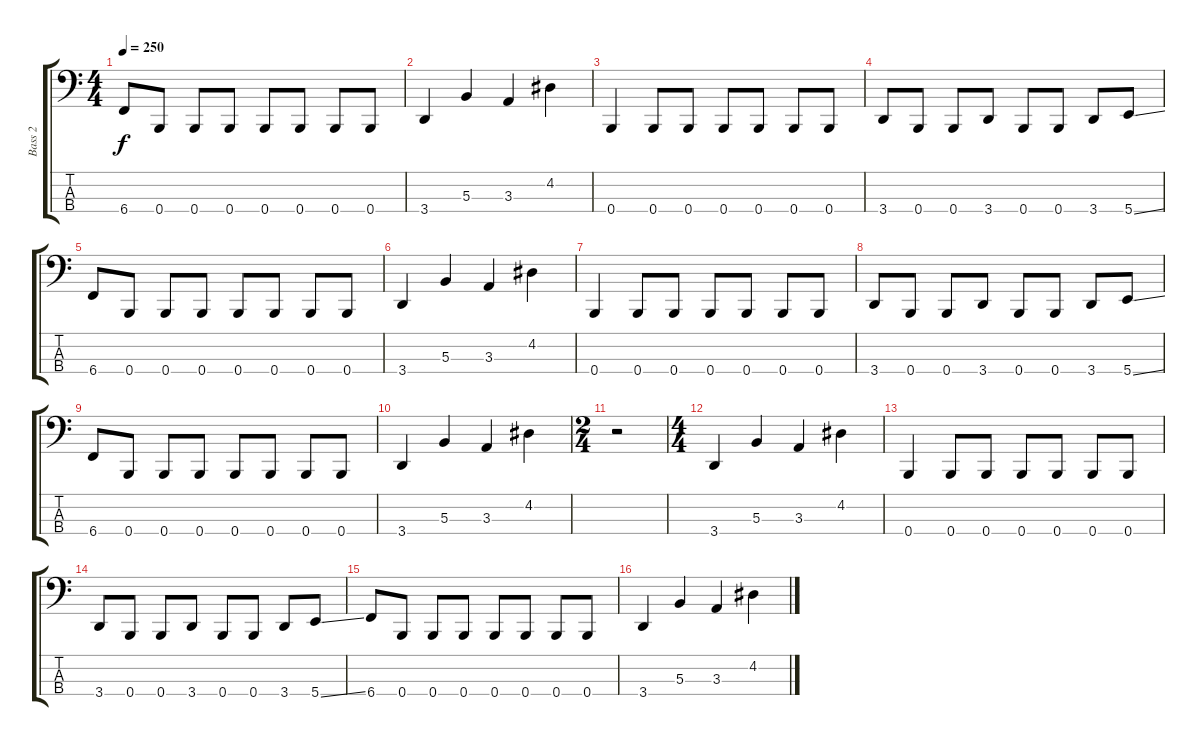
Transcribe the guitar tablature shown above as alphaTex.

\track ("Bass 2" "Bass 2") {instrument electricbassfinger}
\staff {score tabs}
\tuning (E2 B1 Gb1 B0) {hide}
\ts (4 4)
\tempo 250
\clef f4
\ks c
6.4.8{dy f} 0.4.8 0.4.8 0.4.8 0.4.8 0.4.8 0.4.8 0.4.8 |
3.4.4 5.3.4 3.3.4 4.2.4 |
0.4.4 0.4.8 0.4.8 0.4.8 0.4.8 0.4.8 0.4.8 |
3.4.8 0.4.8 0.4.8 3.4.8 0.4.8 0.4.8 3.4.8 5.4{ss}.8 |
6.4.8 0.4.8 0.4.8 0.4.8 0.4.8 0.4.8 0.4.8 0.4.8 |
3.4.4 5.3.4 3.3.4 4.2.4 |
0.4.4 0.4.8 0.4.8 0.4.8 0.4.8 0.4.8 0.4.8 |
3.4.8 0.4.8 0.4.8 3.4.8 0.4.8 0.4.8 3.4.8 5.4{ss}.8 |
6.4.8 0.4.8 0.4.8 0.4.8 0.4.8 0.4.8 0.4.8 0.4.8 |
3.4.4 5.3.4 3.3.4 4.2.4 |
\ts (2 4)
r.2 |
\ts (4 4)
3.4.4 5.3.4 3.3.4 4.2.4 |
0.4.4 0.4.8 0.4.8 0.4.8 0.4.8 0.4.8 0.4.8 |
3.4.8 0.4.8 0.4.8 3.4.8 0.4.8 0.4.8 3.4.8 5.4{ss}.8 |
6.4.8 0.4.8 0.4.8 0.4.8 0.4.8 0.4.8 0.4.8 0.4.8 |
3.4.4 5.3.4 3.3.4 4.2.4
